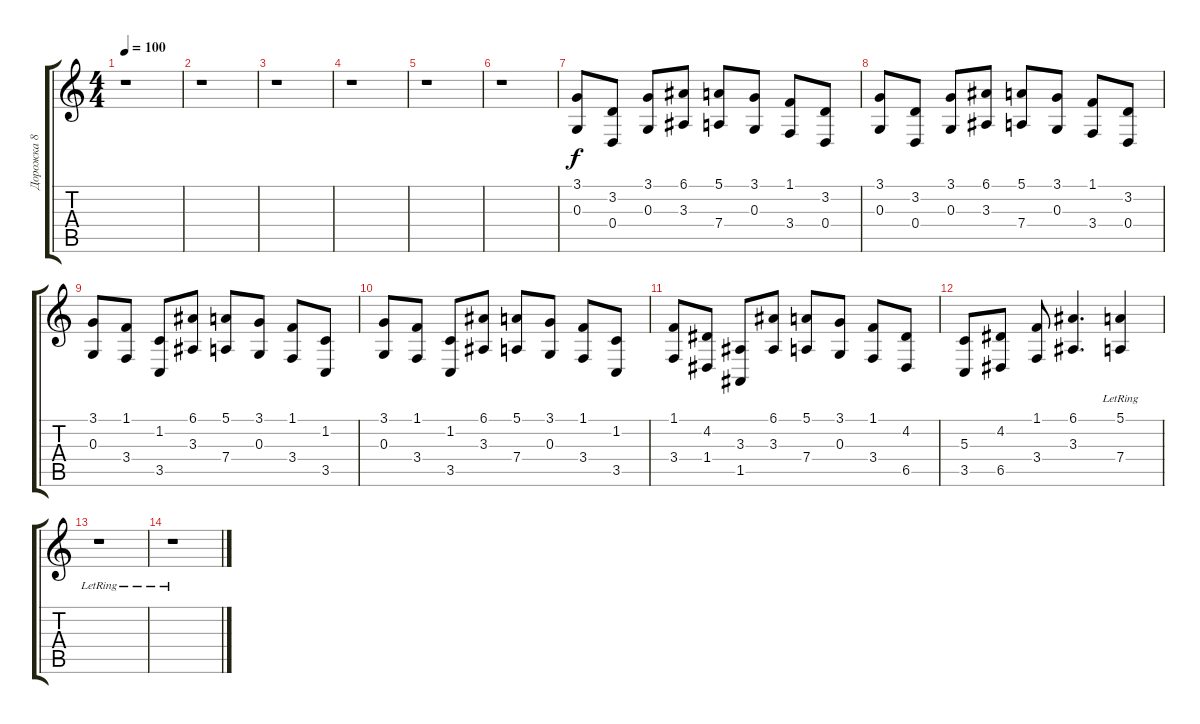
\track ("Дорожка 8" "Дорожка 8") {instrument brightacousticpiano}
\staff {score tabs}
\tuning (E4 B3 G3 D3 A2 E2) {hide}
\ts (4 4)
\tempo 100
\clef g2
\ks c
r.1{dy fff} |
r.1 |
r.1 |
r.1 |
r.1 |
r.1 |
(3.1 0.3).8{dy f} (3.2 0.4).8 (3.1 0.3).8 (6.1 3.3).8 (5.1 7.4).8 (3.1 0.3).8 (1.1 3.4).8 (3.2 0.4).8 |
(3.1 0.3).8 (3.2 0.4).8 (3.1 0.3).8 (6.1 3.3).8 (5.1 7.4).8 (3.1 0.3).8 (1.1 3.4).8 (3.2 0.4).8 |
(3.1 0.3).8 (1.1 3.4).8 (1.2 3.5).8 (6.1 3.3).8 (5.1 7.4).8 (3.1 0.3).8 (1.1 3.4).8 (1.2 3.5).8 |
(3.1 0.3).8 (1.1 3.4).8 (1.2 3.5).8 (6.1 3.3).8 (5.1 7.4).8 (3.1 0.3).8 (1.1 3.4).8 (1.2 3.5).8 |
(1.1 3.4).8 (4.2 1.4).8 (3.3 1.5).8 (6.1 3.3).8 (5.1 7.4).8 (3.1 0.3).8 (1.1 3.4).8 (4.2 6.5).8 |
(5.3 3.5).8 (4.2 6.5).8 (1.1 3.4).8 (6.1 3.3).4{d} (5.1{lr} 7.4{lr}).4 |
r.1 |
r.1
